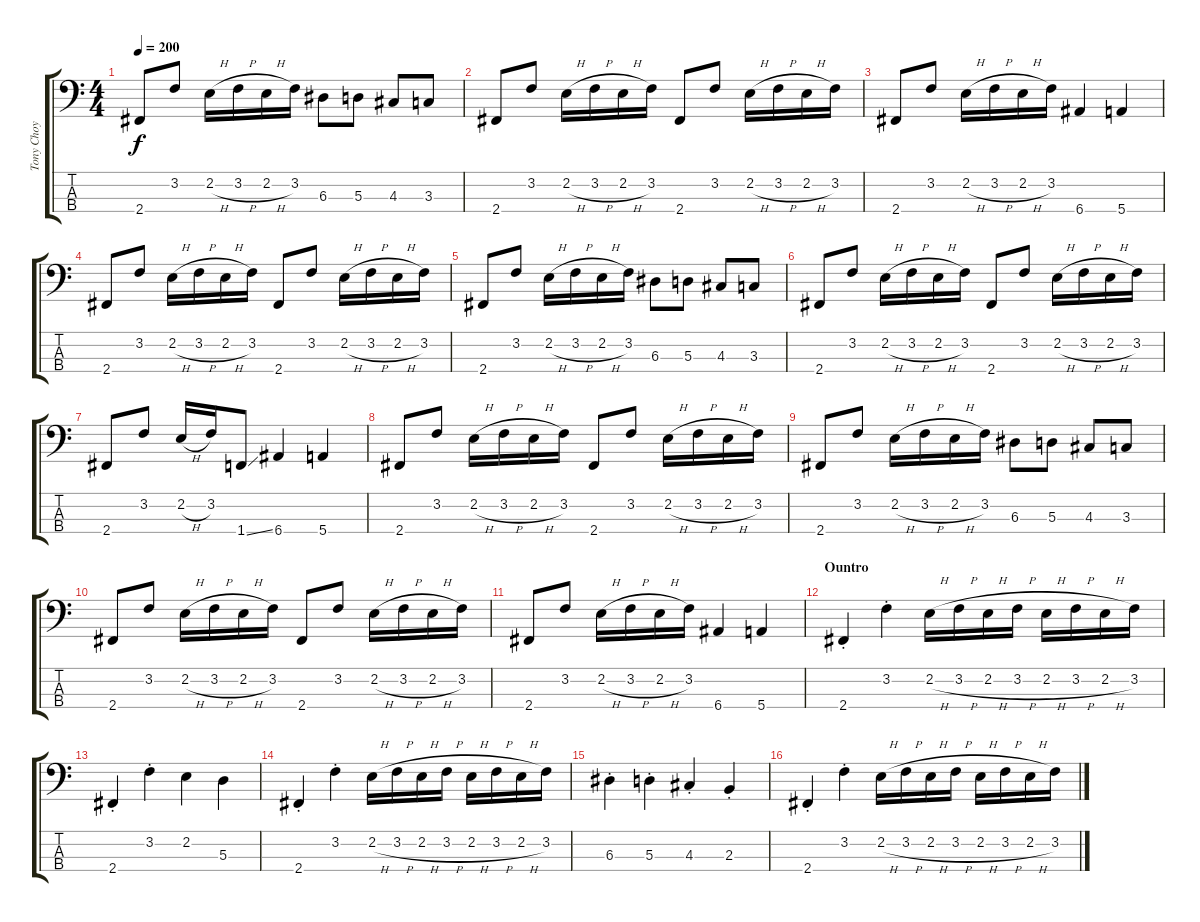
\track ("Tony Choy " "Tony Choy ") {instrument electricbasspick}
\staff {score tabs}
\tuning (G2 D2 A1 E1) {hide}
\ts (4 4)
\tempo 200
\clef f4
\ks c
2.4.8{dy f} 3.2.8 2.2{h}.16 3.2{h}.16 2.2{h}.16 3.2.16 6.3.8 5.3.8 4.3.8 3.3.8 |
2.4.8 3.2.8 2.2{h}.16 3.2{h}.16 2.2{h}.16 3.2.16 2.4.8 3.2.8 2.2{h}.16 3.2{h}.16 2.2{h}.16 3.2.16 |
2.4.8 3.2.8 2.2{h}.16 3.2{h}.16 2.2{h}.16 3.2.16 6.4.4 5.4.4 |
2.4.8 3.2.8 2.2{h}.16 3.2{h}.16 2.2{h}.16 3.2.16 2.4.8 3.2.8 2.2{h}.16 3.2{h}.16 2.2{h}.16 3.2.16 |
2.4.8 3.2.8 2.2{h}.16 3.2{h}.16 2.2{h}.16 3.2.16 6.3.8 5.3.8 4.3.8 3.3.8 |
2.4.8 3.2.8 2.2{h}.16 3.2{h}.16 2.2{h}.16 3.2.16 2.4.8 3.2.8 2.2{h}.16 3.2{h}.16 2.2{h}.16 3.2.16 |
2.4.8 3.2.8 2.2{h}.16 3.2.16 1.4{ss}.8 6.4.4 5.4.4 |
2.4.8 3.2.8 2.2{h}.16 3.2{h}.16 2.2{h}.16 3.2.16 2.4.8 3.2.8 2.2{h}.16 3.2{h}.16 2.2{h}.16 3.2.16 |
2.4.8 3.2.8 2.2{h}.16 3.2{h}.16 2.2{h}.16 3.2.16 6.3.8 5.3.8 4.3.8 3.3.8 |
2.4.8 3.2.8 2.2{h}.16 3.2{h}.16 2.2{h}.16 3.2.16 2.4.8 3.2.8 2.2{h}.16 3.2{h}.16 2.2{h}.16 3.2.16 |
2.4.8 3.2.8 2.2{h}.16 3.2{h}.16 2.2{h}.16 3.2.16 6.4.4 5.4.4 |
\section ("" "Ountro")
2.4{st}.4 3.2{st}.4 2.2{h}.16 3.2{h}.16 2.2{h}.16 3.2{h}.16 2.2{h}.16 3.2{h}.16 2.2{h}.16 3.2.16 |
2.4{st}.4 3.2{st}.4 2.2.4 5.3.4 |
2.4{st}.4 3.2{st}.4 2.2{h}.16 3.2{h}.16 2.2{h}.16 3.2{h}.16 2.2{h}.16 3.2{h}.16 2.2{h}.16 3.2.16 |
6.3{st}.4 5.3{st}.4 4.3{st}.4 2.3{st}.4 |
2.4{st}.4 3.2{st}.4 2.2{h}.16 3.2{h}.16 2.2{h}.16 3.2{h}.16 2.2{h}.16 3.2{h}.16 2.2{h}.16 3.2.16
